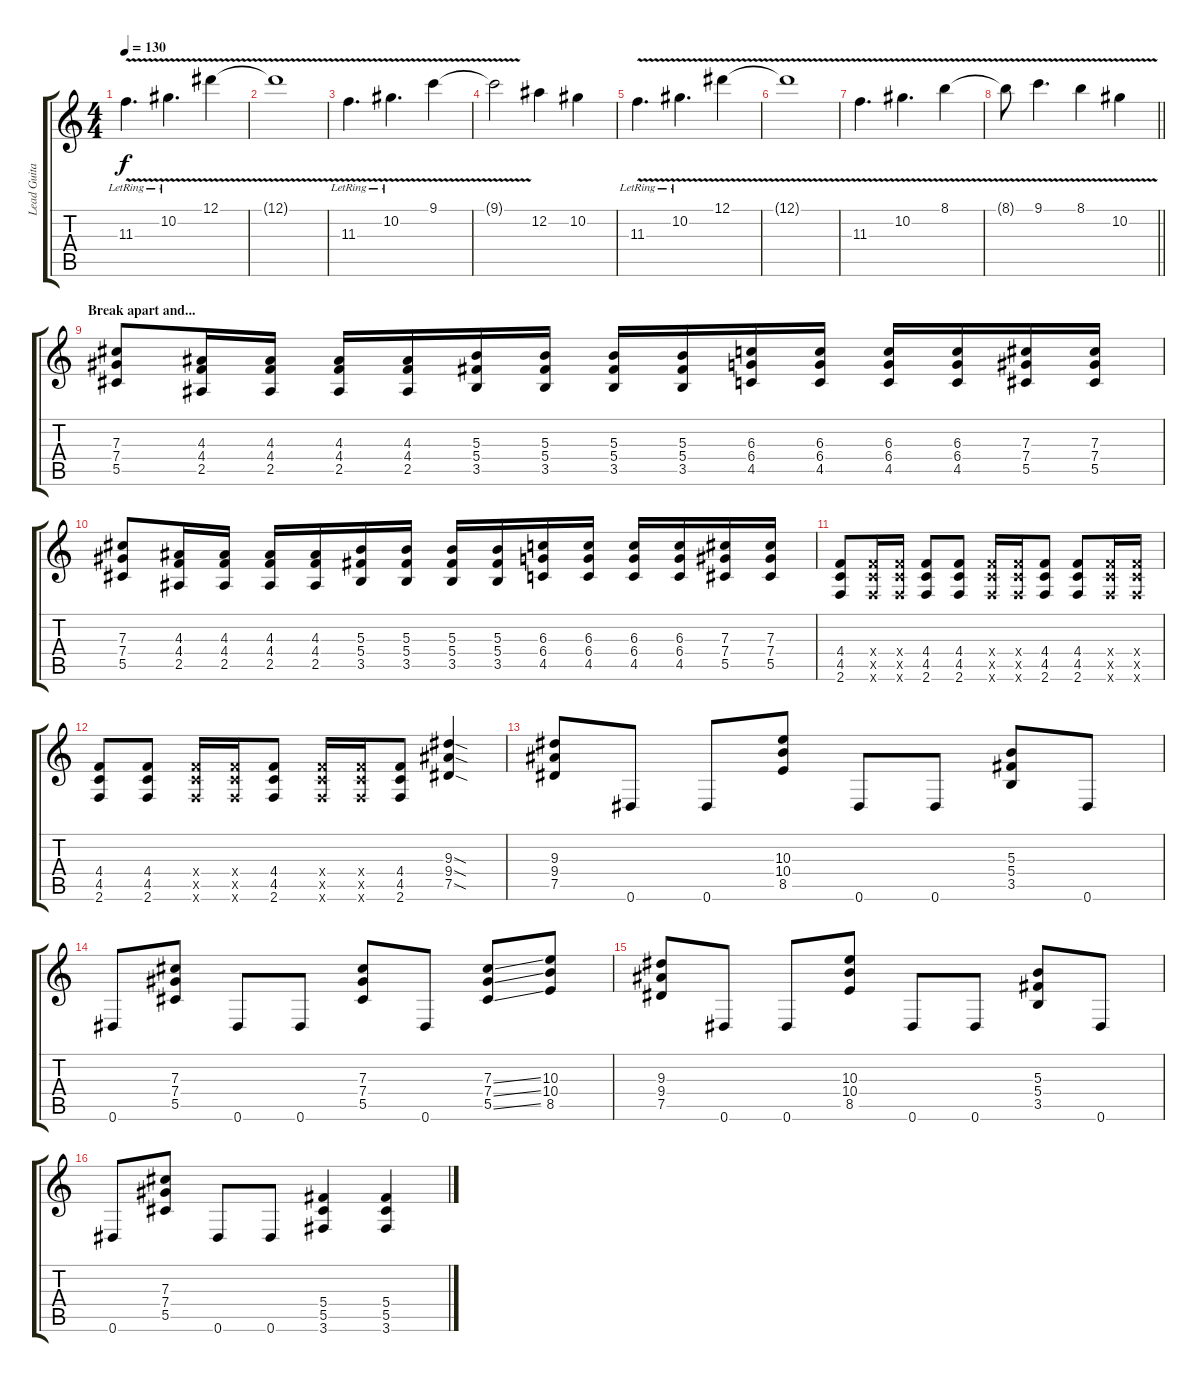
\track ("Lead Guitar" "Lead Guita") {instrument distortionguitar}
\staff {score tabs}
\tuning (Eb4 Bb3 Gb3 Db3 Ab2 Eb2) {hide}
\ts (4 4)
\section ("" "")
\tempo 130
\clef g2
\ks c
11.3{v lr}.4{d dy f} 10.2{v lr}.4{d} 12.1{v}.4 |
12.1{v t}.1 |
11.3{v lr}.4{d} 10.2{v lr}.4{d} 9.1{v}.4 |
9.1{v t}.2 12.2.4 10.2.4 |
11.3{v lr}.4{d} 10.2{v lr}.4{d} 12.1{v}.4 |
12.1{v t}.1 |
11.3{v}.4{d} 10.2{v}.4{d} 8.1{v}.4 |
\barLineRight lightlight
8.1{t}.8 9.1{v}.4{d} 8.1{v}.4 10.2{v}.4 |
\section ("" "Break apart and...")
(7.3 7.4 5.5).8{volume 13 balance 0 instrument distortionguitar} (4.3 4.4 2.5).16 (4.3 4.4 2.5).16 (4.3 4.4 2.5).16 (4.3 4.4 2.5).16 (5.3 5.4 3.5).16 (5.3 5.4 3.5).16 (5.3 5.4 3.5).16 (5.3 5.4 3.5).16 (6.3 6.4 4.5).16 (6.3 6.4 4.5).16 (6.3 6.4 4.5).16 (6.3 6.4 4.5).16 (7.3 7.4 5.5).16 (7.3 7.4 5.5).16 |
(7.3 7.4 5.5).8 (4.3 4.4 2.5).16 (4.3 4.4 2.5).16 (4.3 4.4 2.5).16 (4.3 4.4 2.5).16 (5.3 5.4 3.5).16 (5.3 5.4 3.5).16 (5.3 5.4 3.5).16 (5.3 5.4 3.5).16 (6.3 6.4 4.5).16 (6.3 6.4 4.5).16 (6.3 6.4 4.5).16 (6.3 6.4 4.5).16 (7.3 7.4 5.5).16 (7.3 7.4 5.5).16 |
(4.4 4.5 2.6).8 (4.4{x} 4.5{x} 2.6{x}).16 (4.4{x} 4.5{x} 2.6{x}).16 (4.4 4.5 2.6).8 (4.4 4.5 2.6).8 (4.4{x} 4.5{x} 2.6{x}).16 (4.4{x} 4.5{x} 2.6{x}).16 (4.4 4.5 2.6).8 (4.4 4.5 2.6).8 (4.4{x} 4.5{x} 2.6{x}).16 (4.4{x} 4.5{x} 2.6{x}).16 |
(4.4 4.5 2.6).8 (4.4 4.5 2.6).8 (4.4{x} 4.5{x} 2.6{x}).16 (4.4{x} 4.5{x} 2.6{x}).16 (4.4 4.5 2.6).8 (4.4{x} 4.5{x} 2.6{x}).16 (4.4{x} 4.5{x} 2.6{x}).16 (4.4 4.5 2.6).8 (9.3{sod} 9.4{sod} 7.5{sod}).4 |
(9.3 9.4 7.5).8 0.6.8 0.6.8 (10.3 10.4 8.5).8 0.6.8 0.6.8 (5.3 5.4 3.5).8 0.6.8 |
0.6.8 (7.3 7.4 5.5).8 0.6.8 0.6.8 (7.3 7.4 5.5).8 0.6.8 (7.3{ss} 7.4{ss} 5.5{ss}).8 (10.3 10.4 8.5).8 |
(9.3 9.4 7.5).8 0.6.8 0.6.8 (10.3 10.4 8.5).8 0.6.8 0.6.8 (5.3 5.4 3.5).8 0.6.8 |
0.6.8 (7.3 7.4 5.5).8 0.6.8 0.6.8 (5.4 5.5 3.6).4 (5.4 5.5 3.6).4
